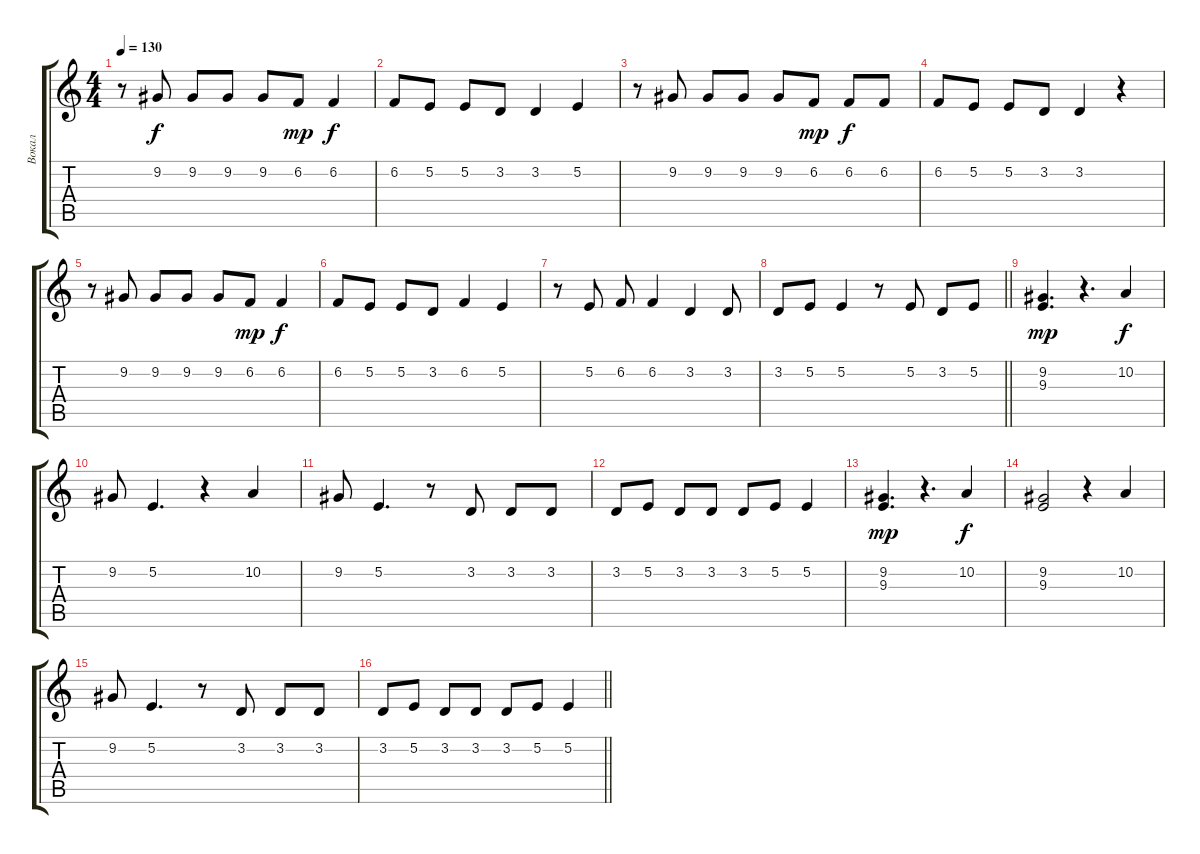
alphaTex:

\track ("Вокал" "Вокал") {instrument oboe}
\staff {score tabs}
\tuning (E4 B3 G3 D3 A2 E2) {hide}
\ts (4 4)
\tempo 130
\clef g2
\ks c
r.8{dy f} 9.2.8 9.2.8 9.2.8 9.2.8 6.2.8{dy mp} 6.2.4{dy f} |
6.2.8 5.2.8 5.2.8 3.2.8 3.2.4 5.2.4 |
r.8 9.2.8 9.2.8 9.2.8 9.2.8 6.2.8{dy mp} 6.2.8{dy f} 6.2.8 |
6.2.8 5.2.8 5.2.8 3.2.8 3.2.4 r.4 |
r.8 9.2.8 9.2.8 9.2.8 9.2.8 6.2.8{dy mp} 6.2.4{dy f} |
6.2.8 5.2.8 5.2.8 3.2.8 6.2.4 5.2.4 |
r.8 5.2.8 6.2.8 6.2.4 3.2.4 3.2.8 |
\barLineRight lightlight
3.2.8 5.2.8 5.2.4 r.8 5.2.8 3.2.8 5.2.8 |
(9.2 9.3).4{d dy mp} r.4{d} 10.2.4{dy f} |
9.2.8 5.2.4{d} r.4 10.2.4 |
9.2.8 5.2.4{d} r.8 3.2.8 3.2.8 3.2.8 |
3.2.8 5.2.8 3.2.8 3.2.8 3.2.8 5.2.8 5.2.4 |
(9.2 9.3).4{d dy mp} r.4{d} 10.2.4{dy f} |
(9.2 9.3).2 r.4 10.2.4 |
9.2.8 5.2.4{d} r.8 3.2.8 3.2.8 3.2.8 |
\barLineRight lightlight
3.2.8 5.2.8 3.2.8 3.2.8 3.2.8 5.2.8 5.2.4
